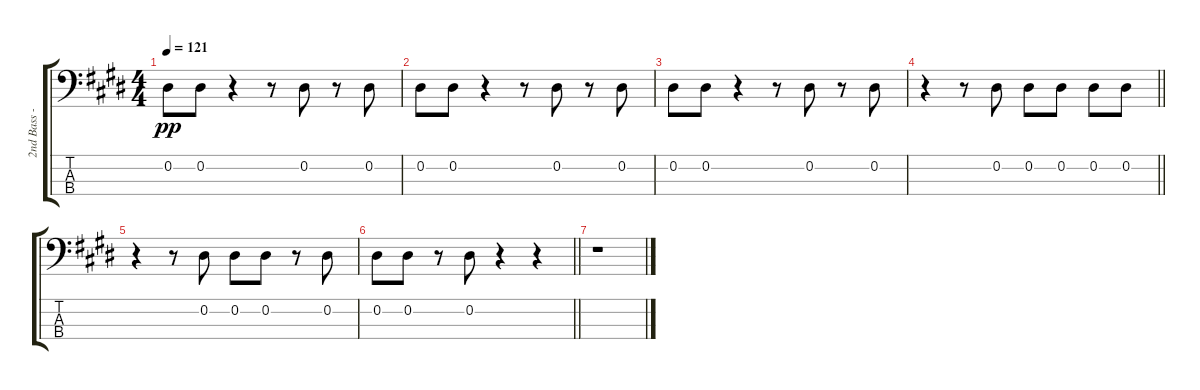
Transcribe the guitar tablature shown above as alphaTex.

\track ("2nd Bass - Peter Hook" "2nd Bass -") {instrument electricbasspick}
\staff {score tabs}
\tuning (Ab2 Eb2 Bb1 F1) {hide}
\ts (4 4)
\tempo 121
\clef f4
\ks c#minor
0.2.8{dy pp} 0.2.8 r.4 r.8 0.2.8 r.8 0.2.8 |
\ks e
0.2.8 0.2.8 r.4 r.8 0.2.8 r.8 0.2.8 |
\ks c#minor
0.2.8 0.2.8 r.4 r.8 0.2.8 r.8 0.2.8 |
\barLineRight lightlight
r.4 r.8 0.2.8 0.2.8 0.2.8 0.2.8 0.2.8 |
r.4 r.8 0.2.8 0.2.8 0.2.8 r.8 0.2.8 |
\barLineRight lightlight
0.2.8 0.2.8 r.8 0.2.8 r.4 r.4 |
r.1
